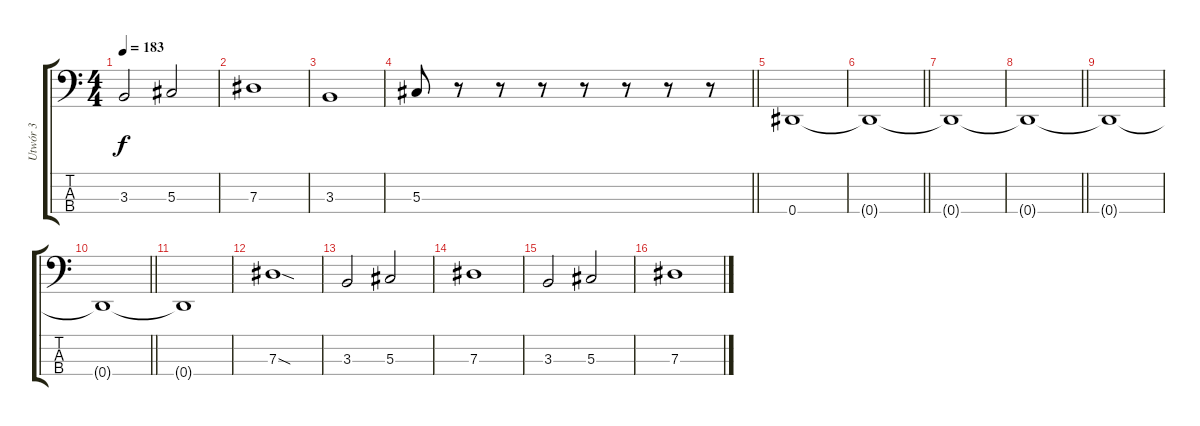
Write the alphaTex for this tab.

\track ("Utwór 3" "Utwór 3") {instrument electricbasspick}
\staff {score tabs}
\tuning (Gb2 Db2 Ab1 Eb1) {hide}
\ts (4 4)
\tempo 183
\clef f4
\ks c
3.3.2{dy f} 5.3.2 |
7.3.1 |
3.3.1 |
\barLineRight lightlight
5.3.8 r.8 r.8 r.8 r.8 r.8 r.8 r.8 |
0.4.1 |
\barLineRight lightlight
0.4{t}.1 |
0.4{t}.1 |
\barLineRight lightlight
0.4{t}.1 |
0.4{t}.1 |
\barLineRight lightlight
0.4{t}.1 |
0.4{t}.1 |
7.3{sod}.1 |
3.3.2 5.3.2 |
7.3.1 |
3.3.2 5.3.2 |
7.3.1
